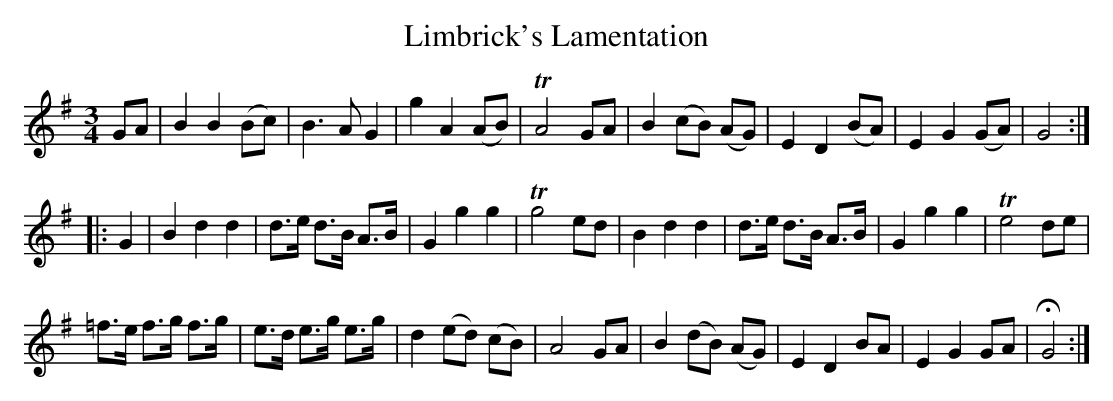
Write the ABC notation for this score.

X:1
T: Limbrick's Lamentation
M: 3/4
L: 1/8
K: G
GA |\
B2 B2 (Bc) | B3 A G2 | g2 A2 (AB) | TA4 GA |\
B2 (cB) (AG) | E2 D2 (BA) | E2 G2 (GA) | G4 :|
|: G2 |\
B2 d2 d2 | d>e d>B A>B | G2 g2 g2 | Tg4 ed |\
B2 d2 d2 | d>e d>B A>B | G2 g2 g2 | Te4 de |
=f>e f>g f>g | e>d e>g e>g | d2 (ed) (cB) | A4 GA |\
B2 (dB) (AG) | E2 D2 BA | E2 G2 GA | HG4 :|
